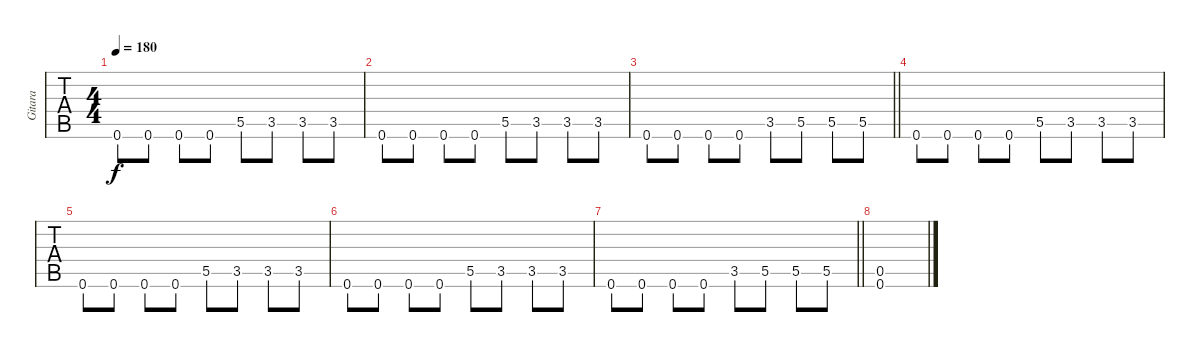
\track ("Gitara" "Gitara") {instrument distortionguitar}
\staff {tabs}
\tuning (D4 A3 F3 C3 G2 C2) {hide}
\ts (4 4)
\tempo 180
\clef g2
\ks c
0.6.8{dy f} 0.6.8 0.6.8 0.6.8 5.5.8 3.5.8 3.5.8 3.5.8 |
0.6.8 0.6.8 0.6.8 0.6.8 5.5.8 3.5.8 3.5.8 3.5.8 |
\barLineRight lightlight
0.6.8 0.6.8 0.6.8 0.6.8 3.5.8 5.5.8 5.5.8 5.5.8 |
0.6.8 0.6.8 0.6.8 0.6.8 5.5.8 3.5.8 3.5.8 3.5.8 |
0.6.8 0.6.8 0.6.8 0.6.8 5.5.8 3.5.8 3.5.8 3.5.8 |
0.6.8 0.6.8 0.6.8 0.6.8 5.5.8 3.5.8 3.5.8 3.5.8 |
\barLineRight lightlight
0.6.8 0.6.8 0.6.8 0.6.8 3.5.8 5.5.8 5.5.8 5.5.8 |
(0.5 0.6).1
